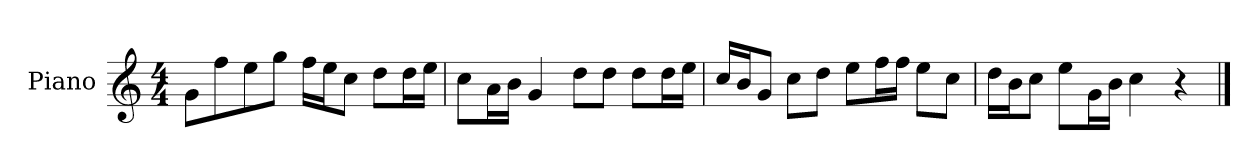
**kern
*part1
*staff1
*I"Piano
*I'P-no
*clefG2
*k[]
*M4/4
*MM90
=1
8g\L
8ff\
8ee\
8gg\J
16ff\LL
16ee\J
8cc\J
8dd\L
16dd\L
16ee\JJ
=2
8cc\L
16a\L
16b\JJ
4g/
8dd\L
8dd\J
8dd\L
16dd\L
16ee\JJ
=3
16cc/LL
16b/J
8g/J
8cc\L
8dd\J
8ee\L
16ff\L
16ff\JJ
8ee\L
8cc\J
=4
16dd\LL
16b\J
8cc\J
8ee\L
16g\L
16b\JJ
4cc\
4r
==
*-
